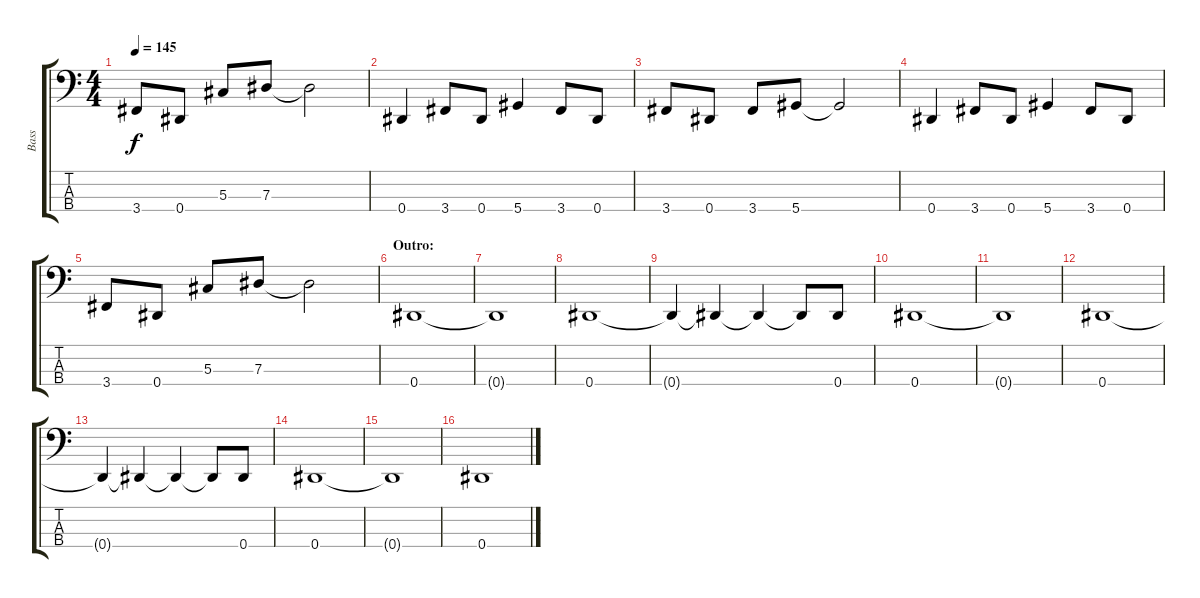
\track ("Bass" "Bass") {instrument electricbassfinger}
\staff {score tabs}
\tuning (Gb2 Db2 Ab1 Eb1) {hide}
\ts (4 4)
\tempo 145
\clef f4
\ks c
3.4.8{dy f} 0.4.8 5.3.8 7.3.8 7.3{t}.2 |
0.4.4 3.4.8 0.4.8 5.4.4 3.4.8 0.4.8 |
3.4.8 0.4.8 3.4.8 5.4.8 5.4{t}.2 |
0.4.4 3.4.8 0.4.8 5.4.4 3.4.8 0.4.8 |
3.4.8 0.4.8 5.3.8 7.3.8 7.3{t}.2 |
\section ("" "Outro:")
0.4.1 |
0.4{t}.1 |
0.4.1 |
0.4{t}.4 0.4{t}.4 0.4{t}.4 0.4{t}.8 0.4.8 |
0.4.1 |
0.4{t}.1 |
0.4.1{volume 10} |
0.4{t}.4 0.4{t}.4 0.4{t}.4 0.4{t}.8 0.4.8 |
0.4.1 |
0.4{t}.1 |
0.4.1{volume 4}
